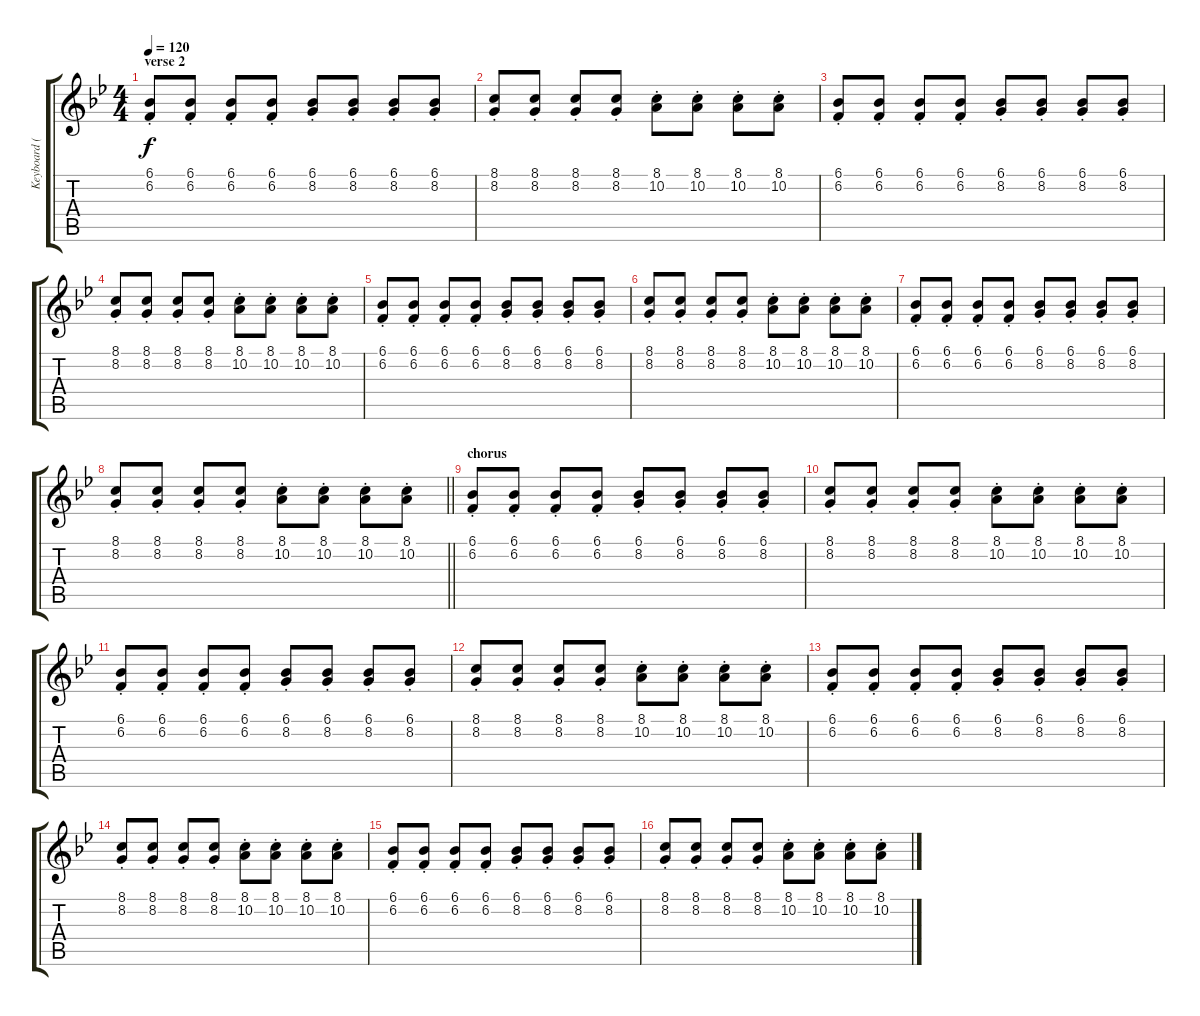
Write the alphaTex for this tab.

\track ("Keyboard (Hogson)" "Keyboard (") {instrument synthbrass1}
\staff {score tabs}
\tuning (E4 B3 G3 D3 A2 E2) {hide}
\ts (4 4)
\section ("" "verse 2")
\tempo 120
\clef g2
\ks bb
(6.1{st} 6.2{st}).8{dy f} (6.1{st} 6.2{st}).8 (6.1{st} 6.2{st}).8 (6.1{st} 6.2{st}).8 (6.1{st} 8.2{st}).8 (6.1{st} 8.2{st}).8 (6.1{st} 8.2{st}).8 (6.1{st} 8.2{st}).8 |
(8.1{st} 8.2{st}).8 (8.1{st} 8.2{st}).8 (8.1{st} 8.2{st}).8 (8.1{st} 8.2{st}).8 (8.1{st} 10.2{st}).8 (8.1{st} 10.2{st}).8 (8.1{st} 10.2{st}).8 (8.1{st} 10.2{st}).8 |
(6.1{st} 6.2{st}).8 (6.1{st} 6.2{st}).8 (6.1{st} 6.2{st}).8 (6.1{st} 6.2{st}).8 (6.1{st} 8.2{st}).8 (6.1{st} 8.2{st}).8 (6.1{st} 8.2{st}).8 (6.1{st} 8.2{st}).8 |
(8.1{st} 8.2{st}).8 (8.1{st} 8.2{st}).8 (8.1{st} 8.2{st}).8 (8.1{st} 8.2{st}).8 (8.1{st} 10.2{st}).8 (8.1{st} 10.2{st}).8 (8.1{st} 10.2{st}).8 (8.1{st} 10.2{st}).8 |
(6.1{st} 6.2{st}).8 (6.1{st} 6.2{st}).8 (6.1{st} 6.2{st}).8 (6.1{st} 6.2{st}).8 (6.1{st} 8.2{st}).8 (6.1{st} 8.2{st}).8 (6.1{st} 8.2{st}).8 (6.1{st} 8.2{st}).8 |
(8.1{st} 8.2{st}).8 (8.1{st} 8.2{st}).8 (8.1{st} 8.2{st}).8 (8.1{st} 8.2{st}).8 (8.1{st} 10.2{st}).8 (8.1{st} 10.2{st}).8 (8.1{st} 10.2{st}).8 (8.1{st} 10.2{st}).8 |
(6.1{st} 6.2{st}).8 (6.1{st} 6.2{st}).8 (6.1{st} 6.2{st}).8 (6.1{st} 6.2{st}).8 (6.1{st} 8.2{st}).8 (6.1{st} 8.2{st}).8 (6.1{st} 8.2{st}).8 (6.1{st} 8.2{st}).8 |
\barLineRight lightlight
(8.1{st} 8.2{st}).8 (8.1{st} 8.2{st}).8 (8.1{st} 8.2{st}).8 (8.1{st} 8.2{st}).8 (8.1{st} 10.2{st}).8 (8.1{st} 10.2{st}).8 (8.1{st} 10.2{st}).8 (8.1{st} 10.2{st}).8 |
\section ("" "chorus")
(6.1{st} 6.2{st}).8 (6.1{st} 6.2{st}).8 (6.1{st} 6.2{st}).8 (6.1{st} 6.2{st}).8 (6.1{st} 8.2{st}).8 (6.1{st} 8.2{st}).8 (6.1{st} 8.2{st}).8 (6.1{st} 8.2{st}).8 |
(8.1{st} 8.2{st}).8 (8.1{st} 8.2{st}).8 (8.1{st} 8.2{st}).8 (8.1{st} 8.2{st}).8 (8.1{st} 10.2{st}).8 (8.1{st} 10.2{st}).8 (8.1{st} 10.2{st}).8 (8.1{st} 10.2{st}).8 |
(6.1{st} 6.2{st}).8 (6.1{st} 6.2{st}).8 (6.1{st} 6.2{st}).8 (6.1{st} 6.2{st}).8 (6.1{st} 8.2{st}).8 (6.1{st} 8.2{st}).8 (6.1{st} 8.2{st}).8 (6.1{st} 8.2{st}).8 |
(8.1{st} 8.2{st}).8 (8.1{st} 8.2{st}).8 (8.1{st} 8.2{st}).8 (8.1{st} 8.2{st}).8 (8.1{st} 10.2{st}).8 (8.1{st} 10.2{st}).8 (8.1{st} 10.2{st}).8 (8.1{st} 10.2{st}).8 |
(6.1{st} 6.2{st}).8 (6.1{st} 6.2{st}).8 (6.1{st} 6.2{st}).8 (6.1{st} 6.2{st}).8 (6.1{st} 8.2{st}).8 (6.1{st} 8.2{st}).8 (6.1{st} 8.2{st}).8 (6.1{st} 8.2{st}).8 |
(8.1{st} 8.2{st}).8 (8.1{st} 8.2{st}).8 (8.1{st} 8.2{st}).8 (8.1{st} 8.2{st}).8 (8.1{st} 10.2{st}).8 (8.1{st} 10.2{st}).8 (8.1{st} 10.2{st}).8 (8.1{st} 10.2{st}).8 |
(6.1{st} 6.2{st}).8 (6.1{st} 6.2{st}).8 (6.1{st} 6.2{st}).8 (6.1{st} 6.2{st}).8 (6.1{st} 8.2{st}).8 (6.1{st} 8.2{st}).8 (6.1{st} 8.2{st}).8 (6.1{st} 8.2{st}).8 |
(8.1{st} 8.2{st}).8 (8.1{st} 8.2{st}).8 (8.1{st} 8.2{st}).8 (8.1{st} 8.2{st}).8 (8.1{st} 10.2{st}).8 (8.1{st} 10.2{st}).8 (8.1{st} 10.2{st}).8 (8.1{st} 10.2{st}).8
